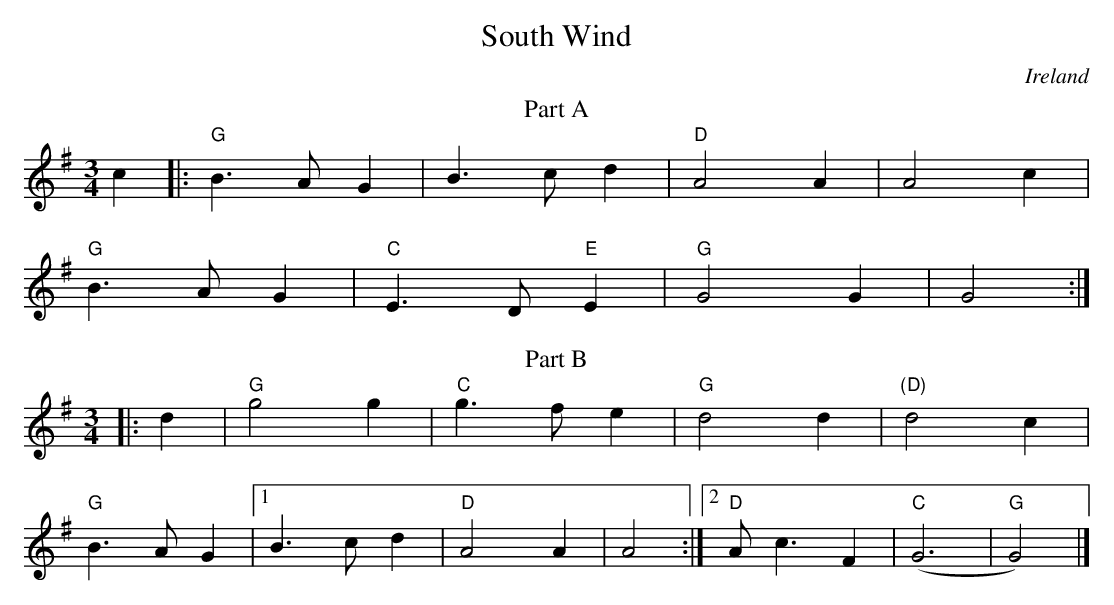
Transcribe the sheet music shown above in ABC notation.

X:1
T:South Wind
M:3/4
L:1/8
O:Ireland
K:G
T:Part A
c2|:"G"B3 AG2|B3 cd2|"D"A4A2|A4c2|
"G"B3 AG2|"C"E3 D"E"E2|"G"G4G2|G4:|
T:Part B
|:d2|"G"g4g2|"C"g3 fe2|"G"d4d2|"(D)"d4c2|
"G"B3 AG2|[1 B3 cd2|"D"A4A2|A4:|[2 "D"Ac3F2|("C"G6|"G"G4)|]
